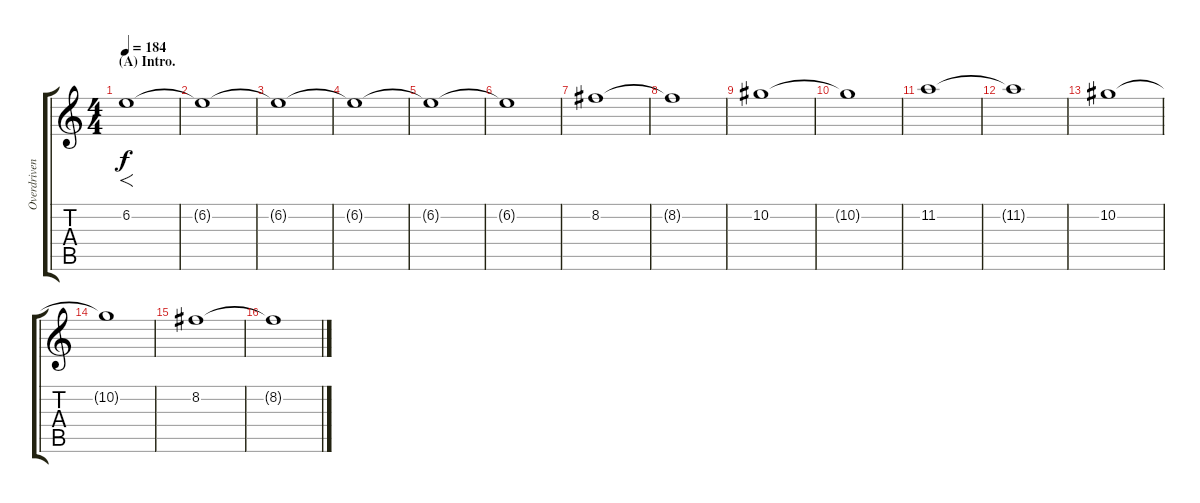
\track ("Overdriven Guitar" "Overdriven") {instrument overdrivenguitar}
\staff {score tabs}
\tuning (Eb4 Bb3 Gb3 Db3 Ab2 Db2) {hide}
\ts (4 4)
\section ("" "(A) Intro.")
\tempo 184
\clef g2
\ks c
6.2.1{f dy f instrument overdrivenguitar} |
6.2{t}.1 |
6.2{t}.1 |
6.2{t}.1 |
6.2{t}.1 |
6.2{t}.1 |
8.2.1 |
8.2{t}.1 |
10.2.1 |
10.2{t}.1 |
11.2.1 |
11.2{t}.1 |
10.2.1 |
10.2{t}.1 |
8.2.1 |
8.2{t}.1
